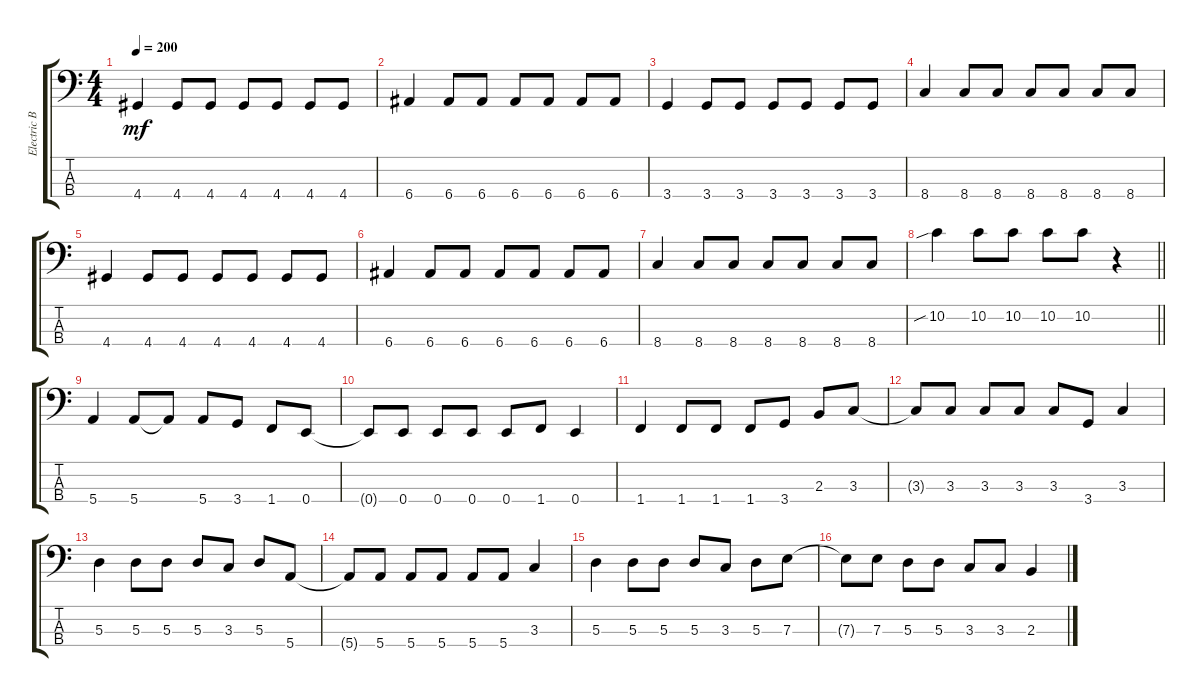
\track ("Electric Bass" "Electric B") {instrument electricbassfinger}
\staff {score tabs}
\tuning (G2 D2 A1 E1) {hide}
\ts (4 4)
\tempo 200
\clef f4
\ks c
4.4.4{dy mf} 4.4.8 4.4.8 4.4.8 4.4.8 4.4.8 4.4.8 |
6.4.4 6.4.8 6.4.8 6.4.8 6.4.8 6.4.8 6.4.8 |
3.4.4 3.4.8 3.4.8 3.4.8 3.4.8 3.4.8 3.4.8 |
8.4.4 8.4.8 8.4.8 8.4.8 8.4.8 8.4.8 8.4.8 |
4.4.4 4.4.8 4.4.8 4.4.8 4.4.8 4.4.8 4.4.8 |
6.4.4 6.4.8 6.4.8 6.4.8 6.4.8 6.4.8 6.4.8 |
8.4.4 8.4.8 8.4.8 8.4.8 8.4.8 8.4.8 8.4.8 |
\barLineRight lightlight
10.2{sib}.4 10.2.8 10.2.8 10.2.8 10.2.8 r.4 |
5.4.4 5.4.8 5.4{t}.8 5.4.8 3.4.8 1.4.8 0.4.8 |
0.4{t}.8 0.4.8 0.4.8 0.4.8 0.4.8 1.4.8 0.4.4 |
1.4.4 1.4.8 1.4.8 1.4.8 3.4.8 2.3.8 3.3.8 |
3.3{t}.8 3.3.8 3.3.8 3.3.8 3.3.8 3.4.8 3.3.4 |
5.3.4 5.3.8 5.3.8 5.3.8 3.3.8 5.3.8 5.4.8 |
5.4{t}.8 5.4.8 5.4.8 5.4.8 5.4.8 5.4.8 3.3.4 |
5.3.4 5.3.8 5.3.8 5.3.8 3.3.8 5.3.8 7.3.8 |
7.3{t}.8 7.3.8 5.3.8 5.3.8 3.3.8 3.3.8 2.3.4
